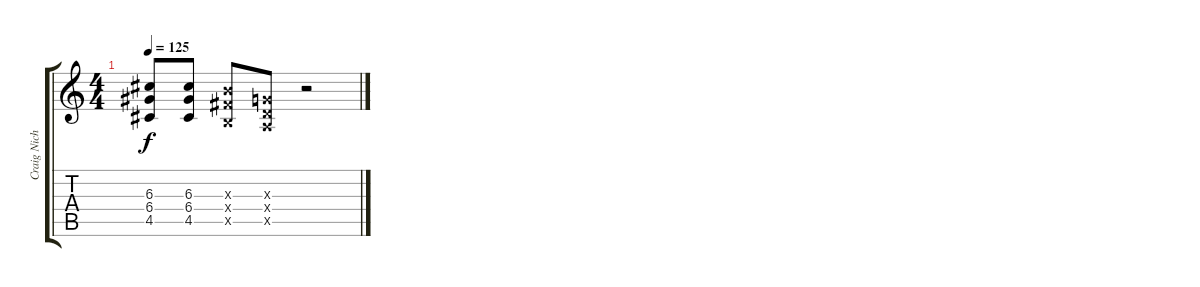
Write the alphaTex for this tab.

\track ("Craig Nicholls" "Craig Nich") {instrument distortionguitar}
\staff {score tabs}
\tuning (E4 B3 G3 D3 A2 E2) {hide}
\ts (4 4)
\tempo 125
\clef g2
\ks c
(6.3 6.4 4.5).8{dy f} (6.3 6.4 4.5).8 (4.3{x} 4.4{x} 2.5{x}).8 (0.3{x} 0.4{x} 0.5{x}).8 r.2
